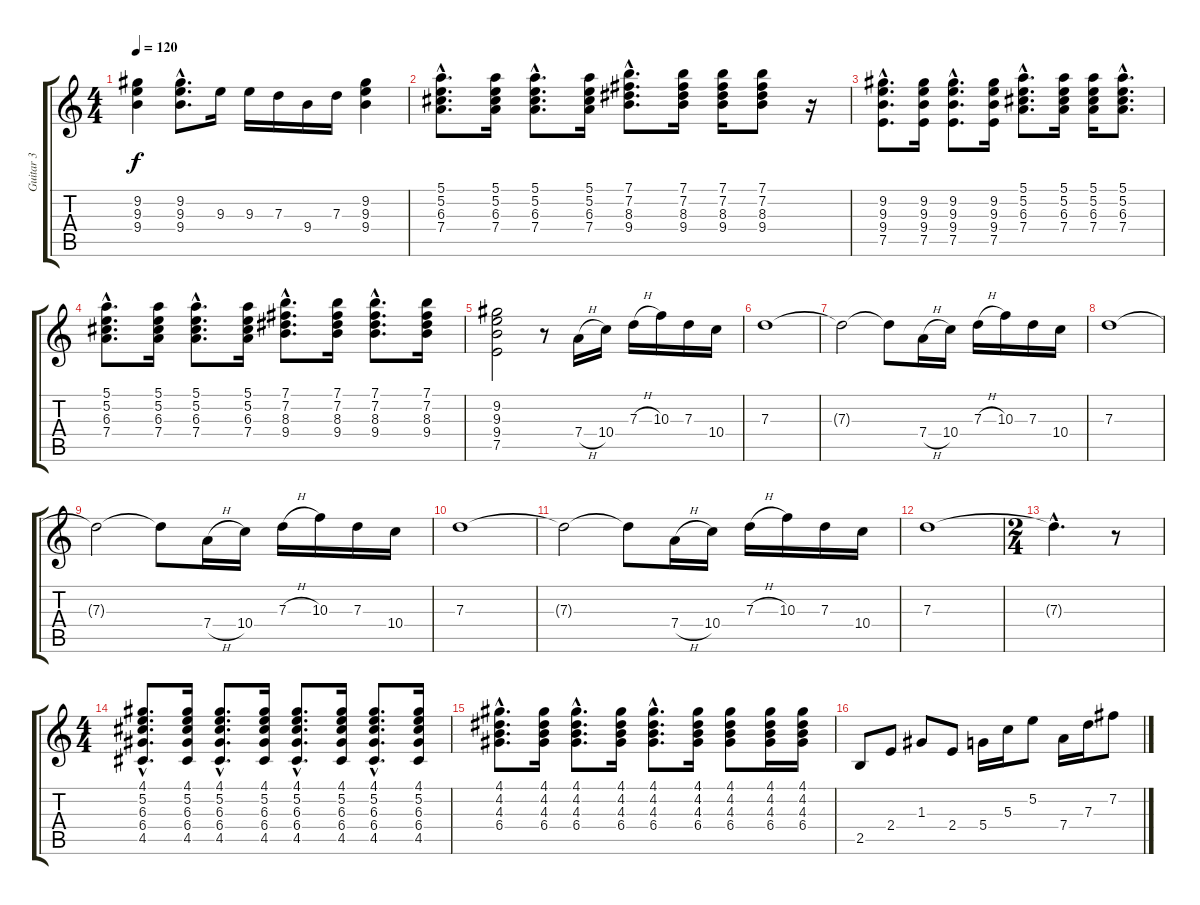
\track ("Guitar 3" "Guitar 3") {instrument overdrivenguitar}
\staff {score tabs}
\tuning (E4 B3 G3 D3 A2 E2) {hide}
\ts (4 4)
\tempo 120
\clef g2
\ks c
(9.2 9.3 9.4).4{dy f} (9.2{hac} 9.3{hac} 9.4{hac}).8{d} 9.3.16 9.3.16 7.3.16 9.4.16 7.3.16 (9.2 9.3 9.4).4 |
(5.1{hac} 5.2{hac} 6.3{hac} 7.4{hac}).8{d} (5.1 5.2 6.3 7.4).16 (5.1{hac} 5.2{hac} 6.3{hac} 7.4{hac}).8{d} (5.1 5.2 6.3 7.4).16 (7.1{hac} 7.2{hac} 8.3{hac} 9.4{hac}).8{d} (7.1 7.2 8.3 9.4).16 (7.1 7.2 8.3 9.4).16 (7.1 7.2 8.3 9.4).8 r.16 |
(9.2{hac} 9.3{hac} 9.4{hac} 7.5{hac}).8{d} (9.2 9.3 9.4 7.5).16 (9.2{hac} 9.3{hac} 9.4{hac} 7.5{hac}).8{d} (9.2 9.3 9.4 7.5).16 (5.1{hac} 5.2{hac} 6.3{hac} 7.4{hac}).8{d} (5.1 5.2 6.3 7.4).16 (5.1 5.2 6.3 7.4).16 (5.1{hac} 5.2{hac} 6.3{hac} 7.4{hac}).8{d} |
(5.1{hac} 5.2{hac} 6.3{hac} 7.4{hac}).8{d} (5.1 5.2 6.3 7.4).16 (5.1{hac} 5.2{hac} 6.3{hac} 7.4{hac}).8{d} (5.1 5.2 6.3 7.4).16 (7.1{hac} 7.2{hac} 8.3{hac} 9.4{hac}).8{d} (7.1 7.2 8.3 9.4).16 (7.1{hac} 7.2{hac} 8.3{hac} 9.4{hac}).8{d} (7.1 7.2 8.3 9.4).16 |
(9.2 9.3 9.4 7.5).2 r.8 7.4{h}.16 10.4.16 7.3{h}.16 10.3.16 7.3.16 10.4.16 |
7.3.1 |
7.3{t}.2 7.3{t}.8 7.4{h}.16 10.4.16 7.3{h}.16 10.3.16 7.3.16 10.4.16 |
7.3.1 |
7.3{t}.2 7.3{t}.8 7.4{h}.16 10.4.16 7.3{h}.16 10.3.16 7.3.16 10.4.16 |
7.3.1 |
7.3{t}.2 7.3{t}.8 7.4{h}.16 10.4.16 7.3{h}.16 10.3.16 7.3.16 10.4.16 |
7.3.1 |
\ts (2 4)
7.3{hac t}.4{d} r.8 |
\ts (4 4)
(4.1{hac} 5.2{hac} 6.3{hac} 6.4{hac} 4.5{hac}).8{d} (4.1 5.2 6.3 6.4 4.5).16 (4.1{hac} 5.2{hac} 6.3{hac} 6.4{hac} 4.5{hac}).8{d} (4.1 5.2 6.3 6.4 4.5).16 (4.1{hac} 5.2{hac} 6.3{hac} 6.4{hac} 4.5{hac}).8{d} (4.1 5.2 6.3 6.4 4.5).16 (4.1{hac} 5.2{hac} 6.3{hac} 6.4{hac} 4.5{hac}).8{d} (4.1 5.2 6.3 6.4 4.5).16 |
(4.1{hac} 4.2{hac} 4.3{hac} 6.4{hac}).8{d} (4.1 4.2 4.3 6.4).16 (4.1{hac} 4.2{hac} 4.3{hac} 6.4{hac}).8{d} (4.1 4.2 4.3 6.4).16 (4.1{hac} 4.2{hac} 4.3{hac} 6.4{hac}).8{d} (4.1 4.2 4.3 6.4).16 (4.1 4.2 4.3 6.4).8 (4.1 4.2 4.3 6.4).16 (4.1 4.2 4.3 6.4).16 |
2.5.8 2.4.8 1.3.8 2.4.8 5.4.16 5.3.16 5.2.8 7.4.16 7.3.16 7.2.8
